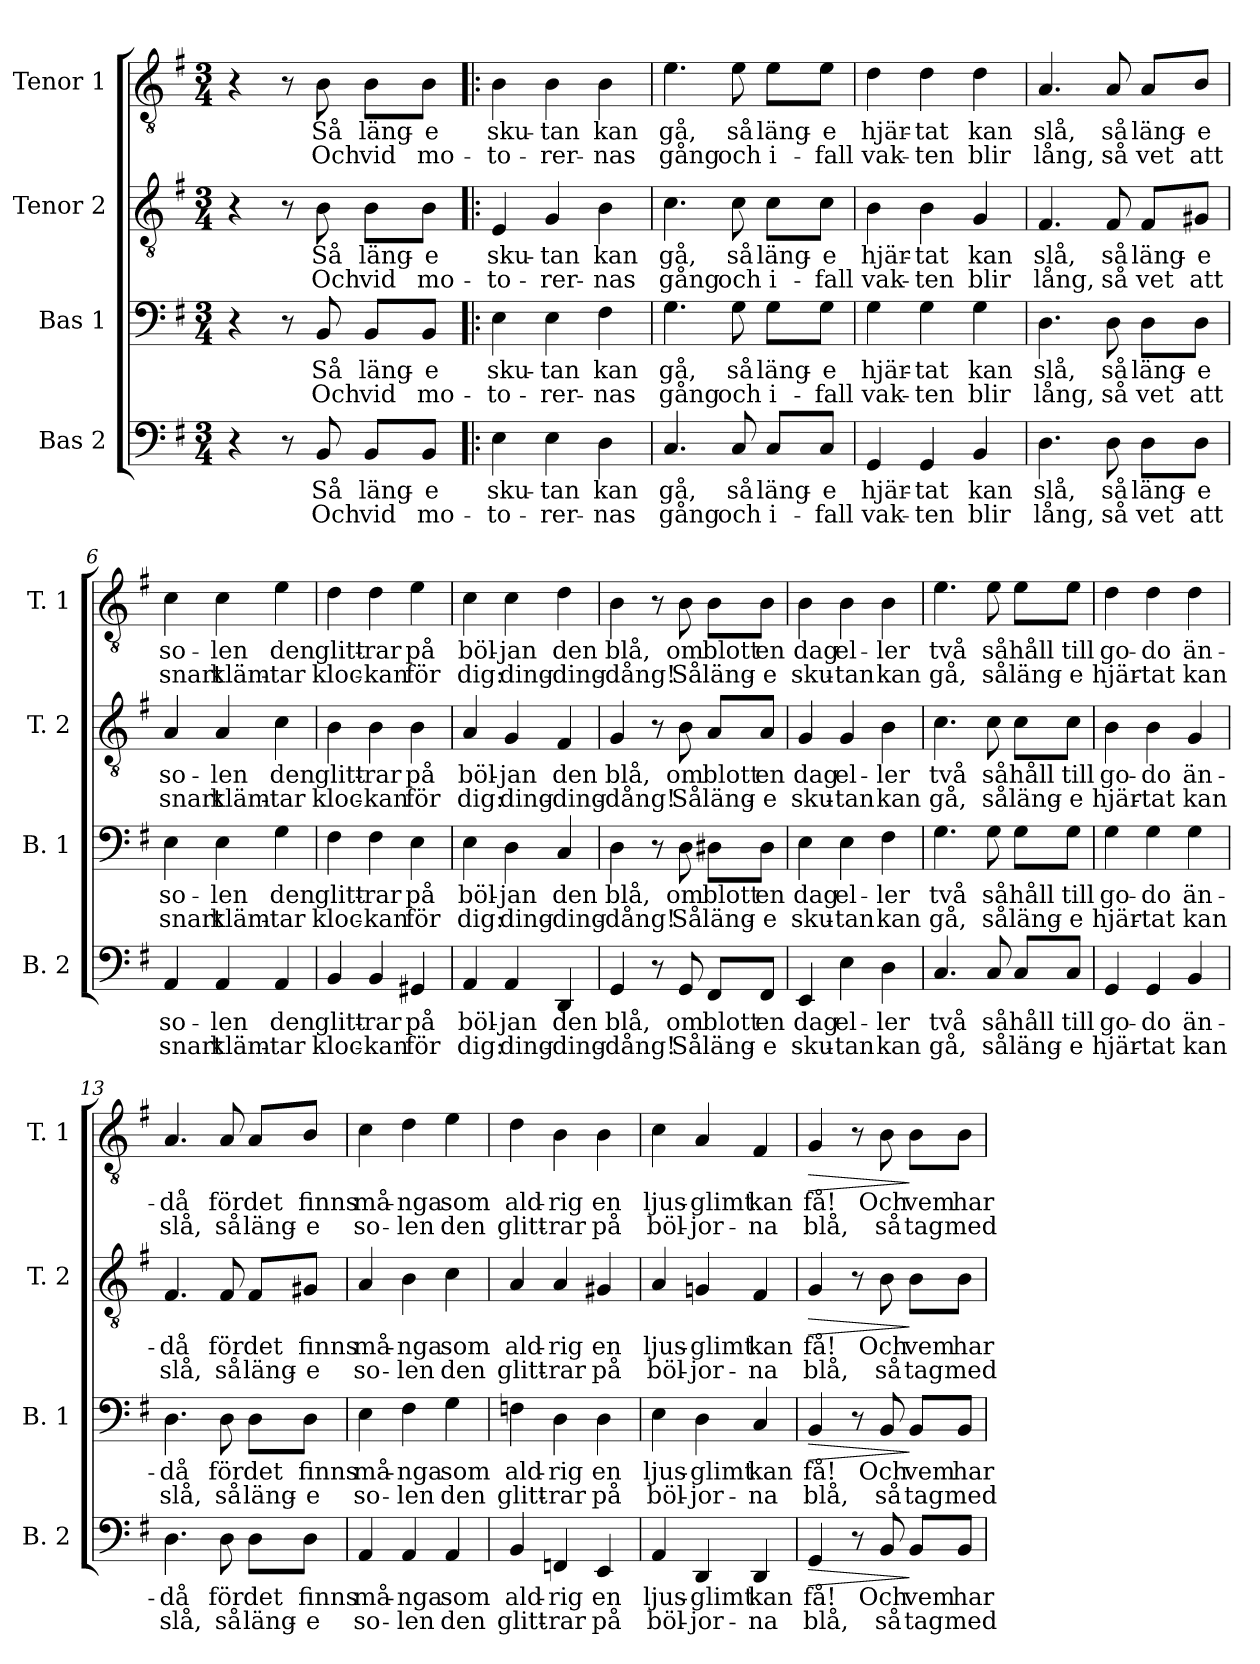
**kern	**text	**text	**dynam	**kern	**text	**text	**dynam	**kern	**text	**text	**dynam	**kern	**text	**text	**dynam
*part4	*part4	*part4	*part4	*part3	*part3	*part3	*part3	*part2	*part2	*part2	*part2	*part1	*part1	*part1	*part1
*staff4	*staff4	*staff4	*staff4	*staff3	*staff3	*staff3	*staff3	*staff2	*staff2	*staff2	*staff2	*staff1	*staff1	*staff1	*staff1
*I"Bas 2	*	*	*	*I"Bas 1	*	*	*	*I"Tenor 2	*	*	*	*I"Tenor 1	*	*	*
*I'B. 2	*	*	*	*I'B. 1	*	*	*	*I'T. 2	*	*	*	*I'T. 1	*	*	*
*clefF4	*	*	*	*clefF4	*	*	*	*clefGv2	*	*	*	*clefGv2	*	*	*
*k[f#]	*	*	*	*k[f#]	*	*	*	*k[f#]	*	*	*	*k[f#]	*	*	*
*M3/4	*	*	*	*M3/4	*	*	*	*M3/4	*	*	*	*M3/4	*	*	*
*MM120	*	*	*	*MM120	*	*	*	*MM120	*	*	*	*MM120	*	*	*
=1	=1	=1	=1	=1	=1	=1	=1	=1	=1	=1	=1	=1	=1	=1	=1
4r	.	.	.	4r	.	.	.	4r	.	.	.	4r	.	.	.
8r	.	.	.	8r	.	.	.	8r	.	.	.	8r	.	.	.
!	!LO:LY:b	!LO:LY:b	!	!	!LO:LY:b	!LO:LY:b	!	!	!LO:LY:b	!LO:LY:b	!	!	!LO:LY:b	!LO:LY:b	!
8BB/	Så	Och	.	8BB/	Så	Och	.	8B\	Så	Och	.	8B\	Så	Och	.
!	!LO:LY:b	!LO:LY:b	!	!	!LO:LY:b	!LO:LY:b	!	!	!LO:LY:b	!LO:LY:b	!	!	!LO:LY:b	!LO:LY:b	!
8BB/L	läng-	vid	.	8BB/L	läng-	vid	.	8B\L	läng-	vid	.	8B\L	läng-	vid	.
!	!LO:LY:b	!LO:LY:b	!	!	!LO:LY:b	!LO:LY:b	!	!	!LO:LY:b	!LO:LY:b	!	!	!LO:LY:b	!LO:LY:b	!
8BB/J	-e	mo-	.	8BB/J	-e	mo-	.	8B\J	-e	mo-	.	8B\J	-e	mo-	.
=2!|:	=2!|:	=2!|:	=2!|:	=2!|:	=2!|:	=2!|:	=2!|:	=2!|:	=2!|:	=2!|:	=2!|:	=2!|:	=2!|:	=2!|:	=2!|:
!	!LO:LY:b	!LO:LY:b	!	!	!LO:LY:b	!LO:LY:b	!	!	!LO:LY:b	!LO:LY:b	!	!	!LO:LY:b	!LO:LY:b	!
4E\	sku-	-to-	.	4E\	sku-	-to-	.	4E/	sku-	-to-	.	4B\	sku-	-to-	.
!	!LO:LY:b	!LO:LY:b	!	!	!LO:LY:b	!LO:LY:b	!	!	!LO:LY:b	!LO:LY:b	!	!	!LO:LY:b	!LO:LY:b	!
4E\	-tan	-rer-	.	4E\	-tan	-rer-	.	4G/	-tan	-rer-	.	4B\	-tan	-rer-	.
!	!LO:LY:b	!LO:LY:b	!	!	!LO:LY:b	!LO:LY:b	!	!	!LO:LY:b	!LO:LY:b	!	!	!LO:LY:b	!LO:LY:b	!
4D\	kan	-nas	.	4F#\	kan	-nas	.	4B\	kan	-nas	.	4B\	kan	-nas	.
=3	=3	=3	=3	=3	=3	=3	=3	=3	=3	=3	=3	=3	=3	=3	=3
!	!LO:LY:b	!LO:LY:b	!	!	!LO:LY:b	!LO:LY:b	!	!	!LO:LY:b	!LO:LY:b	!	!	!LO:LY:b	!LO:LY:b	!
4.C/	gå,	gång	.	4.G\	gå,	gång	.	4.c\	gå,	gång	.	4.e\	gå,	gång	.
!	!LO:LY:b	!LO:LY:b	!	!	!LO:LY:b	!LO:LY:b	!	!	!LO:LY:b	!LO:LY:b	!	!	!LO:LY:b	!LO:LY:b	!
8C/	så	och	.	8G\	så	och	.	8c\	så	och	.	8e\	så	och	.
!	!LO:LY:b	!LO:LY:b	!	!	!LO:LY:b	!LO:LY:b	!	!	!LO:LY:b	!LO:LY:b	!	!	!LO:LY:b	!LO:LY:b	!
8C/L	läng-	i-	.	8G\L	läng-	i-	.	8c\L	läng-	i-	.	8e\L	läng-	i-	.
!	!LO:LY:b	!LO:LY:b	!	!	!LO:LY:b	!LO:LY:b	!	!	!LO:LY:b	!LO:LY:b	!	!	!LO:LY:b	!LO:LY:b	!
8C/J	-e	-fall	.	8G\J	-e	-fall	.	8c\J	-e	-fall	.	8e\J	-e	-fall	.
=4	=4	=4	=4	=4	=4	=4	=4	=4	=4	=4	=4	=4	=4	=4	=4
!	!LO:LY:b	!LO:LY:b	!	!	!LO:LY:b	!LO:LY:b	!	!	!LO:LY:b	!LO:LY:b	!	!	!LO:LY:b	!LO:LY:b	!
4GG/	hjär-	vak-	.	4G\	hjär-	vak-	.	4B\	hjär-	vak-	.	4d\	hjär-	vak-	.
!	!LO:LY:b	!LO:LY:b	!	!	!LO:LY:b	!LO:LY:b	!	!	!LO:LY:b	!LO:LY:b	!	!	!LO:LY:b	!LO:LY:b	!
4GG/	-tat	-ten	.	4G\	-tat	-ten	.	4B\	-tat	-ten	.	4d\	-tat	-ten	.
!	!LO:LY:b	!LO:LY:b	!	!	!LO:LY:b	!LO:LY:b	!	!	!LO:LY:b	!LO:LY:b	!	!	!LO:LY:b	!LO:LY:b	!
4BB/	kan	blir	.	4G\	kan	blir	.	4G/	kan	blir	.	4d\	kan	blir	.
=5	=5	=5	=5	=5	=5	=5	=5	=5	=5	=5	=5	=5	=5	=5	=5
!	!LO:LY:b	!LO:LY:b	!	!	!LO:LY:b	!LO:LY:b	!	!	!LO:LY:b	!LO:LY:b	!	!	!LO:LY:b	!LO:LY:b	!
4.D\	slå,	lång,	.	4.D\	slå,	lång,	.	4.F#/	slå,	lång,	.	4.A/	slå,	lång,	.
!	!LO:LY:b	!LO:LY:b	!	!	!LO:LY:b	!LO:LY:b	!	!	!LO:LY:b	!LO:LY:b	!	!	!LO:LY:b	!LO:LY:b	!
8D\	så	så	.	8D\	så	så	.	8F#/	så	så	.	8A/	så	så	.
!	!LO:LY:b	!LO:LY:b	!	!	!LO:LY:b	!LO:LY:b	!	!	!LO:LY:b	!LO:LY:b	!	!	!LO:LY:b	!LO:LY:b	!
8D\L	läng-	vet	.	8D\L	läng-	vet	.	8F#/L	läng-	vet	.	8A/L	läng-	vet	.
!	!LO:LY:b	!LO:LY:b	!	!	!LO:LY:b	!LO:LY:b	!	!	!LO:LY:b	!LO:LY:b	!	!	!LO:LY:b	!LO:LY:b	!
8D\J	-e	att	.	8D\J	-e	att	.	8G#X/J	-e	att	.	8B/J	-e	att	.
!!LO:LB:g=z
=6	=6	=6	=6	=6	=6	=6	=6	=6	=6	=6	=6	=6	=6	=6	=6
!	!LO:LY:b	!LO:LY:b	!	!	!LO:LY:b	!LO:LY:b	!	!	!LO:LY:b	!LO:LY:b	!	!	!LO:LY:b	!LO:LY:b	!
4AA/	so-	snart	.	4E\	so-	snart	.	4A/	so-	snart	.	4c\	so-	snart	.
!	!LO:LY:b	!LO:LY:b	!	!	!LO:LY:b	!LO:LY:b	!	!	!LO:LY:b	!LO:LY:b	!	!	!LO:LY:b	!LO:LY:b	!
4AA/	-len	kläm-	.	4E\	-len	kläm-	.	4A/	-len	kläm-	.	4c\	-len	kläm-	.
!	!LO:LY:b	!LO:LY:b	!	!	!LO:LY:b	!LO:LY:b	!	!	!LO:LY:b	!LO:LY:b	!	!	!LO:LY:b	!LO:LY:b	!
4AA/	den	-tar	.	4G\	den	-tar	.	4c\	den	-tar	.	4e\	den	-tar	.
=7	=7	=7	=7	=7	=7	=7	=7	=7	=7	=7	=7	=7	=7	=7	=7
!	!LO:LY:b	!LO:LY:b	!	!	!LO:LY:b	!LO:LY:b	!	!	!LO:LY:b	!LO:LY:b	!	!	!LO:LY:b	!LO:LY:b	!
4BB/	glitt-	kloc-	.	4F#\	glitt-	kloc-	.	4B\	glitt-	kloc-	.	4d\	glitt-	kloc-	.
!	!LO:LY:b	!LO:LY:b	!	!	!LO:LY:b	!LO:LY:b	!	!	!LO:LY:b	!LO:LY:b	!	!	!LO:LY:b	!LO:LY:b	!
4BB/	-rar	-kan	.	4F#\	-rar	-kan	.	4B\	-rar	-kan	.	4d\	-rar	-kan	.
!	!LO:LY:b	!LO:LY:b	!	!	!LO:LY:b	!LO:LY:b	!	!	!LO:LY:b	!LO:LY:b	!	!	!LO:LY:b	!LO:LY:b	!
4GG#X/	på	för	.	4E\	på	för	.	4B\	på	för	.	4e\	på	för	.
=8	=8	=8	=8	=8	=8	=8	=8	=8	=8	=8	=8	=8	=8	=8	=8
!	!LO:LY:b	!LO:LY:b	!	!	!LO:LY:b	!LO:LY:b	!	!	!LO:LY:b	!LO:LY:b	!	!	!LO:LY:b	!LO:LY:b	!
4AA/	böl-	dig:	.	4E\	böl-	dig:	.	4A/	böl-	dig:	.	4c\	böl-	dig:	.
!	!LO:LY:b	!LO:LY:b	!	!	!LO:LY:b	!LO:LY:b	!	!	!LO:LY:b	!LO:LY:b	!	!	!LO:LY:b	!LO:LY:b	!
4AA/	-jan	ding-	.	4D\	-jan	ding-	.	4G/	-jan	ding-	.	4c\	-jan	ding-	.
!	!LO:LY:b	!LO:LY:b	!	!	!LO:LY:b	!LO:LY:b	!	!	!LO:LY:b	!LO:LY:b	!	!	!LO:LY:b	!LO:LY:b	!
4DD/	den	-ding-	.	4C/	den	-ding-	.	4F#/	den	-ding-	.	4d\	den	-ding-	.
=9	=9	=9	=9	=9	=9	=9	=9	=9	=9	=9	=9	=9	=9	=9	=9
!	!LO:LY:b	!LO:LY:b	!	!	!LO:LY:b	!LO:LY:b	!	!	!LO:LY:b	!LO:LY:b	!	!	!LO:LY:b	!LO:LY:b	!
4GG/	blå,	-dång!	.	4D\	blå,	-dång!	.	4G/	blå,	-dång!	.	4B\	blå,	-dång!	.
8r	.	.	.	8r	.	.	.	8r	.	.	.	8r	.	.	.
!	!LO:LY:b	!LO:LY:b	!	!	!LO:LY:b	!LO:LY:b	!	!	!LO:LY:b	!LO:LY:b	!	!	!LO:LY:b	!LO:LY:b	!
8GG/	om	Så	.	8D\	om	Så	.	8B\	om	Så	.	8B\	om	Så	.
!	!LO:LY:b	!LO:LY:b	!	!	!LO:LY:b	!LO:LY:b	!	!	!LO:LY:b	!LO:LY:b	!	!	!LO:LY:b	!LO:LY:b	!
8FF#/L	blott	läng-	.	8D#X\L	blott	läng-	.	8A/L	blott	läng-	.	8B\L	blott	läng-	.
!	!LO:LY:b	!LO:LY:b	!	!	!LO:LY:b	!LO:LY:b	!	!	!LO:LY:b	!LO:LY:b	!	!	!LO:LY:b	!LO:LY:b	!
8FF#/J	en	-e	.	8D#\J	en	-e	.	8A/J	en	-e	.	8B\J	en	-e	.
=10	=10	=10	=10	=10	=10	=10	=10	=10	=10	=10	=10	=10	=10	=10	=10
!	!LO:LY:b	!LO:LY:b	!	!	!LO:LY:b	!LO:LY:b	!	!	!LO:LY:b	!LO:LY:b	!	!	!LO:LY:b	!LO:LY:b	!
4EE/	dag	sku-	.	4E\	dag	sku-	.	4G/	dag	sku-	.	4B\	dag	sku-	.
!	!LO:LY:b	!LO:LY:b	!	!	!LO:LY:b	!LO:LY:b	!	!	!LO:LY:b	!LO:LY:b	!	!	!LO:LY:b	!LO:LY:b	!
4E\	el-	-tan	.	4E\	el-	-tan	.	4G/	el-	-tan	.	4B\	el-	-tan	.
!	!LO:LY:b	!LO:LY:b	!	!	!LO:LY:b	!LO:LY:b	!	!	!LO:LY:b	!LO:LY:b	!	!	!LO:LY:b	!LO:LY:b	!
4D\	-ler	kan	.	4F#\	-ler	kan	.	4B\	-ler	kan	.	4B\	-ler	kan	.
=11	=11	=11	=11	=11	=11	=11	=11	=11	=11	=11	=11	=11	=11	=11	=11
!	!LO:LY:b	!LO:LY:b	!	!	!LO:LY:b	!LO:LY:b	!	!	!LO:LY:b	!LO:LY:b	!	!	!LO:LY:b	!LO:LY:b	!
4.C/	två	gå,	.	4.G\	två	gå,	.	4.c\	två	gå,	.	4.e\	två	gå,	.
!	!LO:LY:b	!LO:LY:b	!	!	!LO:LY:b	!LO:LY:b	!	!	!LO:LY:b	!LO:LY:b	!	!	!LO:LY:b	!LO:LY:b	!
8C/	så	så	.	8G\	så	så	.	8c\	så	så	.	8e\	så	så	.
!	!LO:LY:b	!LO:LY:b	!	!	!LO:LY:b	!LO:LY:b	!	!	!LO:LY:b	!LO:LY:b	!	!	!LO:LY:b	!LO:LY:b	!
8C/L	håll	läng-	.	8G\L	håll	läng-	.	8c\L	håll	läng-	.	8e\L	håll	läng-	.
!	!LO:LY:b	!LO:LY:b	!	!	!LO:LY:b	!LO:LY:b	!	!	!LO:LY:b	!LO:LY:b	!	!	!LO:LY:b	!LO:LY:b	!
8C/J	till	-e	.	8G\J	till	-e	.	8c\J	till	-e	.	8e\J	till	-e	.
!!LO:PB:g=z
=12	=12	=12	=12	=12	=12	=12	=12	=12	=12	=12	=12	=12	=12	=12	=12
!	!LO:LY:b	!LO:LY:b	!	!	!LO:LY:b	!LO:LY:b	!	!	!LO:LY:b	!LO:LY:b	!	!	!LO:LY:b	!LO:LY:b	!
4GG/	go-	hjär-	.	4G\	go-	hjär-	.	4B\	go-	hjär-	.	4d\	go-	hjär-	.
!	!LO:LY:b	!LO:LY:b	!	!	!LO:LY:b	!LO:LY:b	!	!	!LO:LY:b	!LO:LY:b	!	!	!LO:LY:b	!LO:LY:b	!
4GG/	-do	-tat	.	4G\	-do	-tat	.	4B\	-do	-tat	.	4d\	-do	-tat	.
!	!LO:LY:b	!LO:LY:b	!	!	!LO:LY:b	!LO:LY:b	!	!	!LO:LY:b	!LO:LY:b	!	!	!LO:LY:b	!LO:LY:b	!
4BB/	än-	kan	.	4G\	än-	kan	.	4G/	än-	kan	.	4d\	än-	kan	.
=13	=13	=13	=13	=13	=13	=13	=13	=13	=13	=13	=13	=13	=13	=13	=13
!	!LO:LY:b	!LO:LY:b	!	!	!LO:LY:b	!LO:LY:b	!	!	!LO:LY:b	!LO:LY:b	!	!	!LO:LY:b	!LO:LY:b	!
4.D\	-då	slå,	.	4.D\	-då	slå,	.	4.F#/	-då	slå,	.	4.A/	-då	slå,	.
!	!LO:LY:b	!LO:LY:b	!	!	!LO:LY:b	!LO:LY:b	!	!	!LO:LY:b	!LO:LY:b	!	!	!LO:LY:b	!LO:LY:b	!
8D\	för	så	.	8D\	för	så	.	8F#/	för	så	.	8A/	för	så	.
!	!LO:LY:b	!LO:LY:b	!	!	!LO:LY:b	!LO:LY:b	!	!	!LO:LY:b	!LO:LY:b	!	!	!LO:LY:b	!LO:LY:b	!
8D\L	det	läng-	.	8D\L	det	läng-	.	8F#/L	det	läng-	.	8A/L	det	läng-	.
!	!LO:LY:b	!LO:LY:b	!	!	!LO:LY:b	!LO:LY:b	!	!	!LO:LY:b	!LO:LY:b	!	!	!LO:LY:b	!LO:LY:b	!
8D\J	finns	-e	.	8D\J	finns	-e	.	8G#X/J	finns	-e	.	8B/J	finns	-e	.
=14	=14	=14	=14	=14	=14	=14	=14	=14	=14	=14	=14	=14	=14	=14	=14
!	!LO:LY:b	!LO:LY:b	!	!	!LO:LY:b	!LO:LY:b	!	!	!LO:LY:b	!LO:LY:b	!	!	!LO:LY:b	!LO:LY:b	!
4AA/	må-	so-	.	4E\	må-	so-	.	4A/	må-	so-	.	4c\	må-	so-	.
!	!LO:LY:b	!LO:LY:b	!	!	!LO:LY:b	!LO:LY:b	!	!	!LO:LY:b	!LO:LY:b	!	!	!LO:LY:b	!LO:LY:b	!
4AA/	-nga	-len	.	4F#\	-nga	-len	.	4B\	-nga	-len	.	4d\	-nga	-len	.
!	!LO:LY:b	!LO:LY:b	!	!	!LO:LY:b	!LO:LY:b	!	!	!LO:LY:b	!LO:LY:b	!	!	!LO:LY:b	!LO:LY:b	!
4AA/	som	den	.	4G\	som	den	.	4c\	som	den	.	4e\	som	den	.
=15	=15	=15	=15	=15	=15	=15	=15	=15	=15	=15	=15	=15	=15	=15	=15
!	!LO:LY:b	!LO:LY:b	!	!	!LO:LY:b	!LO:LY:b	!	!	!LO:LY:b	!LO:LY:b	!	!	!LO:LY:b	!LO:LY:b	!
4BB/	ald-	glitt-	.	4Fn\	ald-	glitt-	.	4A/	ald-	glitt-	.	4d\	ald-	glitt-	.
!	!LO:LY:b	!LO:LY:b	!	!	!LO:LY:b	!LO:LY:b	!	!	!LO:LY:b	!LO:LY:b	!	!	!LO:LY:b	!LO:LY:b	!
4FFn/	-rig	-rar	.	4D\	-rig	-rar	.	4A/	-rig	-rar	.	4B\	-rig	-rar	.
!	!LO:LY:b	!LO:LY:b	!	!	!LO:LY:b	!LO:LY:b	!	!	!LO:LY:b	!LO:LY:b	!	!	!LO:LY:b	!LO:LY:b	!
4EE/	en	på	.	4D\	en	på	.	4G#X/	en	på	.	4B\	en	på	.
=16	=16	=16	=16	=16	=16	=16	=16	=16	=16	=16	=16	=16	=16	=16	=16
!	!LO:LY:b	!LO:LY:b	!	!	!LO:LY:b	!LO:LY:b	!	!	!LO:LY:b	!LO:LY:b	!	!	!LO:LY:b	!LO:LY:b	!
4AA/	ljus-	böl-	.	4E\	ljus-	böl-	.	4A/	ljus-	böl-	.	4c\	ljus-	böl-	.
!	!LO:LY:b	!LO:LY:b	!	!	!LO:LY:b	!LO:LY:b	!	!	!LO:LY:b	!LO:LY:b	!	!	!LO:LY:b	!LO:LY:b	!
4DD/	-glimt	-jor-	.	4D\	-glimt	-jor-	.	4Gn/	-glimt	-jor-	.	4A/	-glimt	-jor-	.
!	!LO:LY:b	!LO:LY:b	!	!	!LO:LY:b	!LO:LY:b	!	!	!LO:LY:b	!LO:LY:b	!	!	!LO:LY:b	!LO:LY:b	!
4DD/	kan	-na	.	4C/	kan	-na	.	4F#/	kan	-na	.	4F#/	kan	-na	.
=17	=17	=17	=17	=17	=17	=17	=17	=17	=17	=17	=17	=17	=17	=17	=17
!	!LO:LY:b	!LO:LY:b	!LO:HP:b	!	!LO:LY:b	!LO:LY:b	!LO:HP:b	!	!LO:LY:b	!LO:LY:b	!LO:HP:b	!	!LO:LY:b	!LO:LY:b	!LO:HP:b
4GG/	få!	blå,	>	4BB/	få!	blå,	>	4G/	få!	blå,	>	4G/	få!	blå,	>
8r	.	.	.	8r	.	.	.	8r	.	.	.	8r	.	.	.
!	!LO:LY:b	!LO:LY:b	!	!	!LO:LY:b	!LO:LY:b	!	!	!LO:LY:b	!LO:LY:b	!	!	!LO:LY:b	!LO:LY:b	!
8BB/	Och	så	.	8BB/	Och	så	.	8B\	Och	så	.	8B\	Och	så	.
!	!LO:LY:b	!LO:LY:b	!	!	!LO:LY:b	!LO:LY:b	!	!	!LO:LY:b	!LO:LY:b	!	!	!LO:LY:b	!LO:LY:b	!
8BB/L	vem	tag	]	8BB/L	vem	tag	]	8B\L	vem	tag	]	8B\L	vem	tag	]
!	!LO:LY:b	!LO:LY:b	!	!	!LO:LY:b	!LO:LY:b	!	!	!LO:LY:b	!LO:LY:b	!	!	!LO:LY:b	!LO:LY:b	!
8BB/J	har	med	.	8BB/J	har	med	.	8B\J	har	med	.	8B\J	har	med	.
=	=	=	=	=	=	=	=	=	=	=	=	=	=	=	=
*-	*-	*-	*-	*-	*-	*-	*-	*-	*-	*-	*-	*-	*-	*-	*-
